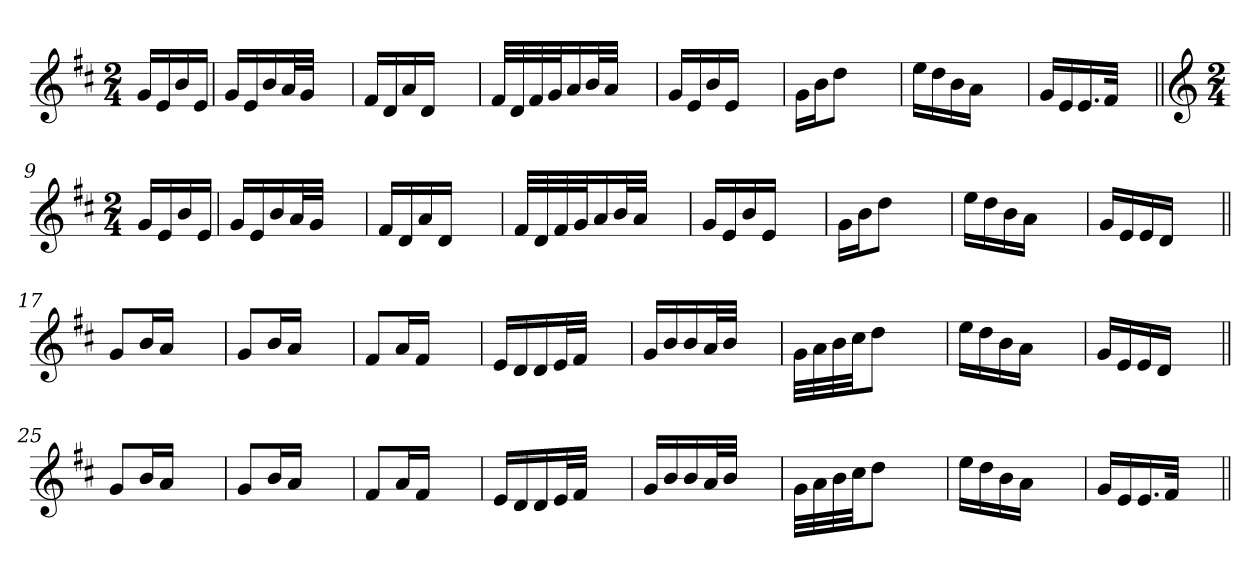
**kern
*part1
*staff1
*clefG2
*k[f#c#]
*M2/4
=1
16g/LL
16e/
16b/
16e/JJ
=2
16g/LL
16e/
16b/
32a/L
32g/JJJ
4ryy
=3
16f#/LL
16d/
16a/
16d/JJ
4ryy
=4
32f#/LLL
32d/
32f#/
32g/J
16a/
32b/L
32a/JJJ
4ryy
=5
16g/LL
16e/
16b/
16e/JJ
4ryy
=6
16g\LL
16b\J
8dd\J
4ryy
=7
16ee\LL
16dd\
16b\
16a\JJ
4ryy
!!LO:LB:g=z
=8
16g/LL
16e/
16.e/
32f#/JJk
4ryy
=9||
*clefG2
*M2/4
16g/LL
16e/
16b/
16e/JJ
=10
16g/LL
16e/
16b/
32a/L
32g/JJJ
4ryy
=11
16f#/LL
16d/
16a/
16d/JJ
4ryy
=12
32f#/LLL
32d/
32f#/
32g/J
16a/
32b/L
32a/JJJ
4ryy
=13
16g/LL
16e/
16b/
16e/JJ
4ryy
=14
16g\LL
16b\J
8dd\J
4ryy
!!LO:LB:g=z
=15
16ee\LL
16dd\
16b\
16a\JJ
4ryy
=16
16g/LL
16e/
16e/
16d/JJ
4ryy
=17||
8g/L
16b/L
16a/JJ
4ryy
=18
8g/L
16b/L
16a/JJ
4ryy
=19
8f#/L
16a/L
16f#/JJ
4ryy
=20
16e/LL
16d/
16d/
32e/L
32f#/JJJ
4ryy
=21
16g/LL
16b/
16b/
32a/L
32b/JJJ
4ryy
=22
32g\LLL
32a\
32b\
32cc#\JJ
8dd\J
4ryy
!!LO:LB:g=z
=23
16ee\LL
16dd\
16b\
16a\JJ
4ryy
=24
16g/LL
16e/
16e/
16d/JJ
4ryy
=25||
8g/L
16b/L
16a/JJ
4ryy
=26
8g/L
16b/L
16a/JJ
4ryy
=27
8f#/L
16a/L
16f#/JJ
4ryy
=28
16e/LL
16d/
16d/
32e/L
32f#/JJJ
4ryy
=29
16g/LL
16b/
16b/
32a/L
32b/JJJ
4ryy
=30
32g\LLL
32a\
32b\
32cc#\JJ
8dd\J
4ryy
!!LO:LB:g=z
=31
16ee\LL
16dd\
16b\
16a\JJ
4ryy
=32
16g/LL
16e/
16.e/
32f#/JJk
4ryy
=||
*-
